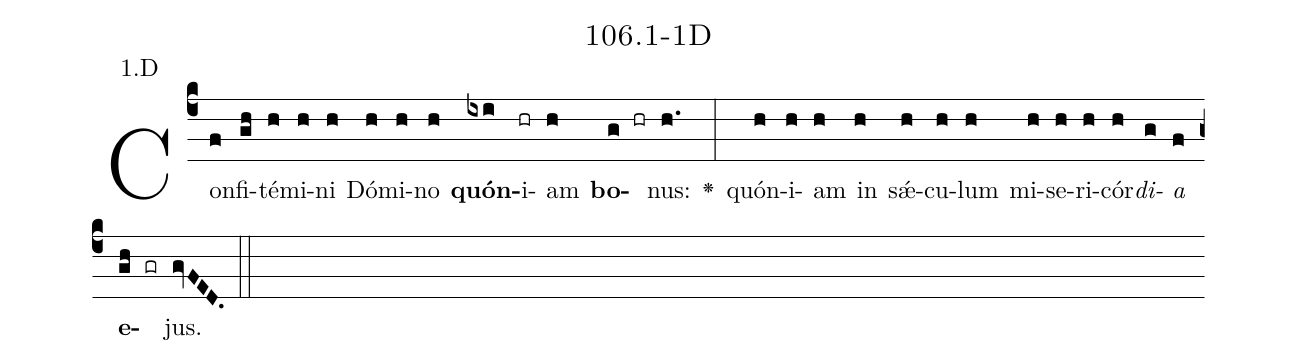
name: 106.1-1D;
annotation: 1.D;
%%
(c4)Con(f)fi(gh)té(h)mi(h)ni(h) Dó(h)mi(h)no(h) <b>quón</b>(ixi)i(hr)am(h) <b>bo</b>(g hr)nus:(h.) <v>\greheightstar</v>(:) quón(h)i(h)am(h) in(h) sǽ(h)cu(h)lum(h) mi(h)se(h)ri(h)cór(h)<i>di</i>(g)<i>a</i>(f) <b>e</b>(gh gr)jus.(gvFED.) (::)


%E(h) u(h) o(g) u(f) a(gh) e.(gvFED.) (::)
